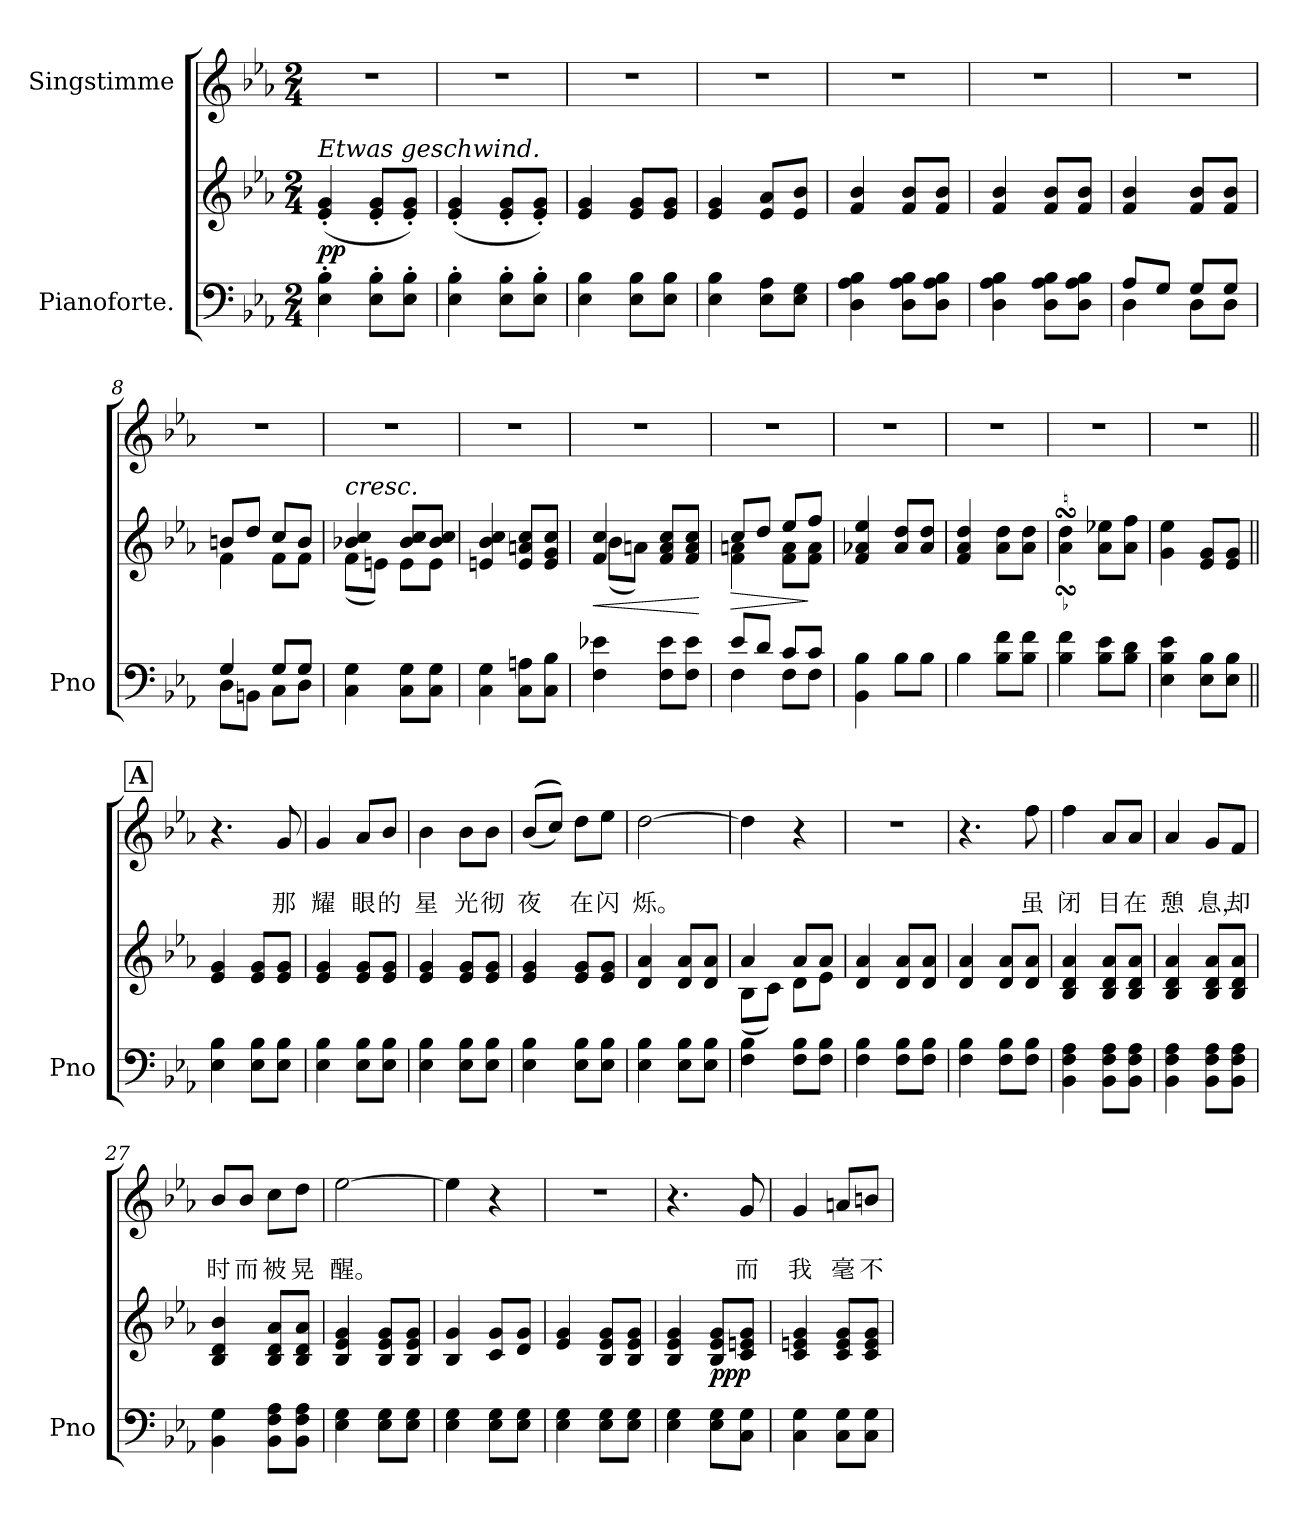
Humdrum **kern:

**kern	**kern	**dynam	**kern	**text	**text
*part2	*part2	*part2	*part1	*part1	*part1
*staff3	*staff2	*staff2/3	*staff1	*staff1	*staff1
*I"Pianoforte.	*	*	*I"Singstimme	*	*
*I'Pno	*	*	*	*	*
*clefF4	*clefG2	*	*clefG2	*	*
*k[b-e-a-]	*k[b-e-a-]	*	*k[b-e-a-]	*	*
*E-:	*E-:	*	*E-:	*	*
*M2/4	*M2/4	*	*M2/4	*	*
*MM120	*MM120	*	*MM120	*	*
=1	=1	=1	=1	=1	=1
!	!LO:TX:a:i:t=Etwas   geschwind.	!	!	!	!
!	!	!LO:DY:b	!	!	!
4E-\' 4B-\'	(<4e-/' 4g/'	pp	2r	.	.
8E-\' 8B-\'L	8e-/' 8g/'L	.	.	.	.
8E-\' 8B-\'J	8e-/' 8g/'J)	.	.	.	.
=2	=2	=2	=2	=2	=2
4E-\' 4B-\'	(<4e-/' 4g/'	.	2r	.	.
8E-\' 8B-\'L	8e-/' 8g/'L	.	.	.	.
8E-\' 8B-\'J	8e-/' 8g/'J)	.	.	.	.
=3	=3	=3	=3	=3	=3
4E-\ 4B-\	4e-/ 4g/	.	2r	.	.
8E-\ 8B-\L	8e-/ 8g/L	.	.	.	.
8E-\ 8B-\J	8e-/ 8g/J	.	.	.	.
=4	=4	=4	=4	=4	=4
4E-\ 4B-\	4e-/ 4g/	.	2r	.	.
8E-\ 8A-\L	8e-/ 8a-/L	.	.	.	.
8E-\ 8G\J	8e-/ 8b-/J	.	.	.	.
=5	=5	=5	=5	=5	=5
4D\ 4A-\ 4B-\	4f/ 4b-/	.	2r	.	.
8D\ 8A-\ 8B-\L	8f/ 8b-/L	.	.	.	.
8D\ 8A-\ 8B-\J	8f/ 8b-/J	.	.	.	.
=6	=6	=6	=6	=6	=6
4D\ 4A-\ 4B-\	4f/ 4b-/	.	2r	.	.
8D\ 8A-\ 8B-\L	8f/ 8b-/L	.	.	.	.
8D\ 8A-\ 8B-\J	8f/ 8b-/J	.	.	.	.
=7	=7	=7	=7	=7	=7
*^	*	*	*	*	*
8A-/L	4D\	4f/ 4b-/	.	2r	.	.
8G/J	.	.	.	.	.	.
8G/L	8D\L	8f/ 8b-/L	.	.	.	.
8G/J	8D\J	8f/ 8b-/J	.	.	.	.
=8	=8	=8	=8	=8	=8	=8
*	*	*^	*	*	*	*
4G/	8D\L	8bn/L	4f\	.	2r	.	.
.	8BBn\J	8dd/J	.	.	.	.	.
8G/L	8C\L	8cc/L	8f\L	.	.	.	.
8G/J	8D\J	8b/J	8f\J	.	.	.	.
!!LO:LB:g=z
=9	=9	=9	=9	=9	=9	=9	=9
!	!	!LO:TX:a:i:t=cresc.	!	!	!	!	!
*v	*v	*	*	*	*	*	*
4C\ 4G\	4b-X/ 4cc/	(<8f\L	.	2r	.	.
.	.	8en\J)	.	.	.	.
8C\ 8G\L	8b-/ 8cc/L	8e\L	.	.	.	.
8C\ 8G\J	8b-/ 8cc/J	8e\J	.	.	.	.
*	*v	*v	*	*	*	*
=10	=10	=10	=10	=10	=10
4C\ 4G\	4en/ 4b-/ 4cc/	.	2r	.	.
8C\ 8An\L	8e/ 8an/ 8cc/L	.	.	.	.
8C\ 8B-\J	8e/ 8g/ 8cc/J	.	.	.	.
=11	=11	=11	=11	=11	=11
!	!	!LO:HP:b	!	!	!
*	*^	*	*	*	*
4F\ 4e-X\	4f/ 4cc/	(<8b-\L	<	2r	.	.
.	.	8an\J)	.	.	.	.
8F\ 8e-\L	8f/ 8a/ 8cc/L	4ryy	.	.	.	.
8F\ 8e-\J	8f/ 8a/ 8cc/J	.	.	.	.	.
*	*v	*v	*	*	*	*
.	.	[	.	.	.
=12	=12	=12	=12	=12	=12
*^	*	*	*	*	*
!	!	!	!LO:HP:b	!	!	!
*	*	*^	*	*	*	*
8e-/L	4F\	8cc/L	4f\ 4an\	>	2r	.	.
8d/J	.	8dd/J	.	.	.	.	.
8c/L	8F\L	8ee-/L	8f\ 8a\L	.	.	.	.
8c/J	8F\J	8ff/J	8f\ 8a\J	]	.	.	.
=13	=13	=13	=13	=13	=13	=13	=13
!	!	!LO:TX:a:i:t=decresc.	!	!	!	!	!
*v	*v	*	*	*	*	*	*
*	*v	*v	*	*	*	*
4BB-\ 4B-\	4f/ 4a-X/ 4ee-/	.	2r	.	.
8B-\L	8a-/ 8dd/L	.	.	.	.
8B-\J	8a-/ 8dd/J	.	.	.	.
=14	=14	=14	=14	=14	=14
4B-\	4f/ 4a-/ 4dd/	.	2r	.	.
8B-\ 8f\L	8a-\ 8dd\L	.	.	.	.
8B-\ 8f\J	8a-\ 8dd\J	.	.	.	.
=15	=15	=15	=15	=15	=15
4B-\ 4f\	4a-\sSSS 4dd\sSSS	.	2r	.	.
8B-\ 8e-\L	8a-\ 8ee-\L	.	.	.	.
8B-\ 8d\J	8a-\ 8ff\J	.	.	.	.
=16	=16	=16	=16	=16	=16
4E-\ 4B-\ 4e-\	4g\ 4ee-\	.	2r	.	.
8E-\ 8B-\L	8e-/ 8g/L	.	.	.	.
8E-\ 8B-\J	8e-/ 8g/J	.	.	.	.
!!LO:LB:g=z
!!LO:REH:place=s1:a:B:fs=14:t=A
=17||	=17||	=17||	=17||	=17||	=17||
4E-\ 4B-\	4e-/ 4g/	.	4.r	.	.
8E-\ 8B-\L	8e-/ 8g/L	.	.	.	.
!	!	!	!	!	!LO:LY:b
8E-\ 8B-\J	8e-/ 8g/J	.	8g/	.	那
=18	=18	=18	=18	=18	=18
!	!	!	!	!	!LO:LY:b
4E-\ 4B-\	4e-/ 4g/	.	4g/	.	耀
!	!	!	!	!	!LO:LY:b
8E-\ 8B-\L	8e-/ 8g/L	.	8a-/L	.	眼
!	!	!	!	!	!LO:LY:b
8E-\ 8B-\J	8e-/ 8g/J	.	8b-/J	.	的
=19	=19	=19	=19	=19	=19
!	!	!	!	!	!LO:LY:b
4E-\ 4B-\	4e-/ 4g/	.	4b-\	.	星
!	!	!	!	!	!LO:LY:b
8E-\ 8B-\L	8e-/ 8g/L	.	8b-\L	.	光
!	!	!	!	!	!LO:LY:b
8E-\ 8B-\J	8e-/ 8g/J	.	8b-\J	.	彻
=20	=20	=20	=20	=20	=20
!	!	!	!	!	!LO:LY:b
4E-\ 4B-\	4e-/ 4g/	.	(<(<(<8b-/L	.	夜
.	.	.	8cc/J)))	.	.
!	!	!	!	!	!LO:LY:b
8E-\ 8B-\L	8e-/ 8g/L	.	8dd\L	.	在
!	!	!	!	!	!LO:LY:b
8E-\ 8B-\J	8e-/ 8g/J	.	8ee-\J	.	闪
=21	=21	=21	=21	=21	=21
!	!	!	!	!	!LO:LY:b
4E-\ 4B-\	4d/ 4a-/	.	[2dd\	.	烁。
8E-\ 8B-\L	8d/ 8a-/L	.	.	.	.
8E-\ 8B-\J	8d/ 8a-/J	.	.	.	.
=22	=22	=22	=22	=22	=22
*	*^	*	*	*	*
4F\ 4B-\	4a-/	(<8B-\L	.	4dd\]	.	.
.	.	8c\J)	.	.	.	.
8F\ 8B-\L	8a-/L	8d\L	.	4r	.	.
8F\ 8B-\J	8a-/J	8e-\J	.	.	.	.
*	*v	*v	*	*	*	*
=23	=23	=23	=23	=23	=23
4F\ 4B-\	4d/ 4a-/	.	2r	.	.
8F\ 8B-\L	8d/ 8a-/L	.	.	.	.
8F\ 8B-\J	8d/ 8a-/J	.	.	.	.
!!LO:LB:g=z
=24	=24	=24	=24	=24	=24
4F\ 4B-\	4d/ 4a-/	.	4.r	.	.
8F\ 8B-\L	8d/ 8a-/L	.	.	.	.
!	!	!	!	!	!LO:LY:b
8F\ 8B-\J	8d/ 8a-/J	.	8ff\	.	虽
=25	=25	=25	=25	=25	=25
!	!	!	!	!	!LO:LY:b
4BB-\ 4F\ 4A-\	4B-/ 4d/ 4a-/	.	4ff\	.	闭
!	!	!	!	!	!LO:LY:b
8BB-\ 8F\ 8A-\L	8B-/ 8d/ 8a-/L	.	8a-/L	.	目
!	!	!	!	!	!LO:LY:b
8BB-\ 8F\ 8A-\J	8B-/ 8d/ 8a-/J	.	8a-/J	.	在
=26	=26	=26	=26	=26	=26
!	!	!	!	!	!LO:LY:b
4BB-\ 4F\ 4A-\	4B-/ 4d/ 4a-/	.	4a-/	.	憩
!	!	!	!	!	!LO:LY:b
8BB-\ 8F\ 8A-\L	8B-/ 8d/ 8a-/L	.	8g/L	.	息，
!	!	!	!	!	!LO:LY:b
8BB-\ 8F\ 8A-\J	8B-/ 8d/ 8a-/J	.	8f/J	.	却
=27	=27	=27	=27	=27	=27
!	!	!	!	!	!LO:LY:b
4BB-\ 4G\	4B-/ 4d/ 4b-/	.	8b-/L	.	时
!	!	!	!	!	!LO:LY:b
.	.	.	8b-/J	.	而
!	!	!	!	!	!LO:LY:b
8BB-\ 8F\ 8A-\L	8B-/ 8d/ 8a-/L	.	8cc\L	.	被
!	!	!	!	!	!LO:LY:b
8BB-\ 8F\ 8A-\J	8B-/ 8d/ 8a-/J	.	8dd\J	.	晃
=28	=28	=28	=28	=28	=28
!	!	!	!	!	!LO:LY:b
4E-\ 4G\	4B-/ 4e-/ 4g/	.	[2ee-\	.	醒。
8E-\ 8G\L	8B-/ 8e-/ 8g/L	.	.	.	.
8E-\ 8G\J	8B-/ 8e-/ 8g/J	.	.	.	.
=29	=29	=29	=29	=29	=29
4E-\ 4G\	4B-/ 4g/	.	4ee-\]	.	.
8E-\ 8G\L	8c/ 8g/L	.	4r	.	.
8E-\ 8G\J	8d/ 8g/J	.	.	.	.
=30	=30	=30	=30	=30	=30
4E-\ 4G\	4e-/ 4g/	.	2r	.	.
8E-\ 8G\L	8B-/ 8e-/ 8g/L	.	.	.	.
8E-\ 8G\J	8B-/ 8e-/ 8g/J	.	.	.	.
!!LO:PB:g=z
=31	=31	=31	=31	=31	=31
4E-\ 4G\	4B-/ 4e-/ 4g/	.	4.r	.	.
!	!	!LO:DY:b	!	!	!
8E-\ 8G\L	8B-/ 8e-/ 8g/L	ppp	.	.	.
!	!	!	!	!	!LO:LY:b
8C\ 8G\J	8c/ 8en/ 8g/J	.	8g/	.	而
=32	=32	=32	=32	=32	=32
!	!	!	!	!	!LO:LY:b
4C\ 4G\	4c/ 4en/ 4g/	.	4g/	.	我
!	!	!	!	!	!LO:LY:b
8C\ 8G\L	8c/ 8e/ 8g/L	.	8an/L	.	毫
!	!	!	!	!	!LO:LY:b
8C\ 8G\J	8c/ 8e/ 8g/J	.	8bn/J	.	不
=	=	=	=	=	=
*-	*-	*-	*-	*-	*-
